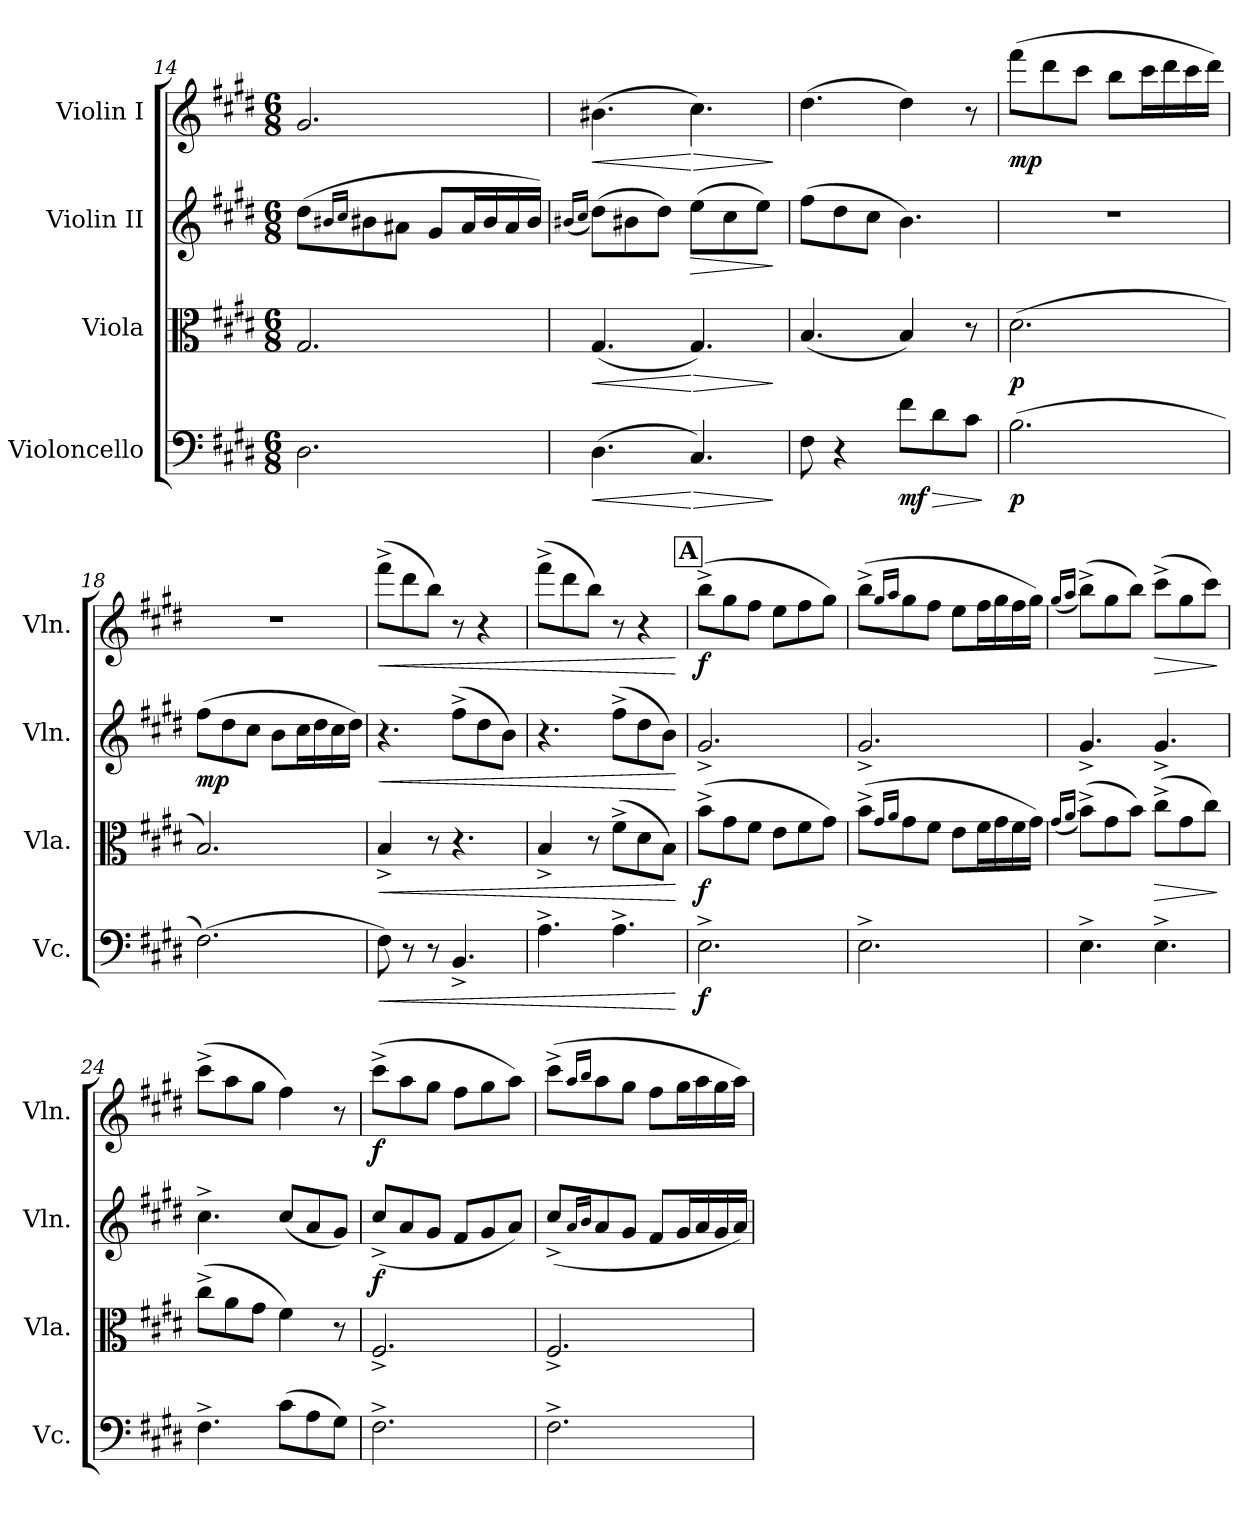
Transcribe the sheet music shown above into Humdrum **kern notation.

**kern	**dynam	**kern	**dynam	**kern	**dynam	**kern	**dynam
*part4	*part4	*part3	*part3	*part2	*part2	*part1	*part1
*staff4	*staff4	*staff3	*staff3	*staff2	*staff2	*staff1	*staff1
*I"Violoncello	*	*I"Viola	*	*I"Violin II	*	*I"Violin I	*
*I'Vc.	*	*I'Vla.	*	*I'Vln.	*	*I'Vln.	*
!!LO:LB:g=z
*clefF4	*	*clefC3	*	*clefG2	*	*clefG2	*
*k[f#c#g#d#]	*	*k[f#c#g#d#]	*	*k[f#c#g#d#]	*	*k[f#c#g#d#]	*
*M6/8	*	*M6/8	*	*M6/8	*	*M6/8	*
=14	=14	=14	=14	=14	=14	=14	=14
2.D#\	.	2.G#/	.	(8dd#\L	.	2.g#/	.
.	.	.	.	16qb#X/LL	.	.	.
.	.	.	.	16qcc#/JJ	.	.	.
.	.	.	.	8b#\	.	.	.
.	.	.	.	8a#X\J	.	.	.
.	.	.	.	8g#/L	.	.	.
.	.	.	.	16a#/L	.	.	.
.	.	.	.	16b#/	.	.	.
.	.	.	.	16a#/	.	.	.
.	.	.	.	16b#/JJ)	.	.	.
=15	=15	=15	=15	=15	=15	=15	=15
.	.	.	.	(16qb#X/LL	.	.	.
.	.	.	.	16qcc#/JJ	.	.	.
!	!LO:HP:b	!	!LO:HP:b	!	!	!	!LO:HP:b
(4.D#\	<	(4.G#/	<	(8dd#\L)	.	(4.b#X\	<
.	.	.	.	8b#\	.	.	.
.	.	.	.	8dd#\J)	.	.	.
!	!LO:HP:n=1:b	!	!LO:HP:n=1:b	!	!LO:HP:b	!	!LO:HP:n=1:b
4.C#/)	[ >	4.G#/)	[ >	(8ee\L	>	4.cc#\)	[ >
.	.	.	.	8cc#\	.	.	.
.	.	.	.	8ee\J)	.	.	.
.	]	.	]	.	]	.	]
=16	=16	=16	=16	=16	=16	=16	=16
8F#\	.	(4.B/	.	(8ff#\L	.	(4.dd#\	.
4r	.	.	.	8dd#\	.	.	.
.	.	.	.	8cc#\J	.	.	.
!	!LO:DY:b	!	!	!	!	!	!
8f#\L	mf	4B/)	.	4.b\)	.	4dd#\)	.
!	!LO:HP:b	!	!	!	!	!	!
8d#\	>	.	.	.	.	.	.
8c#\J	.	8r	.	.	.	8r	.
.	]	.	.	.	.	.	.
=17	=17	=17	=17	=17	=17	=17	=17
!	!LO:DY:b	!	!LO:DY:b	!	!	!	!LO:DY:b
(2.B\	p	(2.d#\	p	2.r	.	(8fff#\L	mp
.	.	.	.	.	.	8ddd#\	.
.	.	.	.	.	.	8ccc#\J	.
.	.	.	.	.	.	8bb\L	.
.	.	.	.	.	.	16ccc#\L	.
.	.	.	.	.	.	16ddd#\	.
.	.	.	.	.	.	16ccc#\	.
.	.	.	.	.	.	16ddd#\JJ)	.
!!LO:LB:g=z
=18	=18	=18	=18	=18	=18	=18	=18
!	!	!	!	!	!LO:DY:b	!	!
(2.F#\)	.	2.B/)	.	(8ff#\L	mp	2.r	.
.	.	.	.	8dd#\	.	.	.
.	.	.	.	8cc#\J	.	.	.
.	.	.	.	8b\L	.	.	.
.	.	.	.	16cc#\L	.	.	.
.	.	.	.	16dd#\	.	.	.
.	.	.	.	16cc#\	.	.	.
.	.	.	.	16dd#\JJ)	.	.	.
=19	=19	=19	=19	=19	=19	=19	=19
!	!LO:HP:b	!	!LO:HP:b	!	!LO:HP:b	!	!LO:HP:b
8F#\)	<	4B^/	<	4.r	<	(8fff#^\L	<
8r	.	.	.	.	.	8ddd#\	.
8r	.	8r	.	.	.	8bb\J)	.
4.BB^/	.	4.r	.	(8ff#^\L	.	8r	.
.	.	.	.	8dd#\	.	4r	.
.	.	.	.	8b\J)	.	.	.
=20	=20	=20	=20	=20	=20	=20	=20
4.A^\	.	4B^/	.	4.r	.	(8fff#^\L	.
.	.	.	.	.	.	8ddd#\	.
.	.	8r	.	.	.	8bb\J)	.
4.A^\	.	(8f#^\L	.	(8ff#^\L	.	8r	.
.	.	8d#\	.	8dd#\	.	4r	.
.	.	8B\J)	.	8b\J)	.	.	.
.	[	.	[	.	[	.	[
!!LO:REH:place=s1:a:B:fs=14:t=A
=21	=21	=21	=21	=21	=21	=21	=21
!	!LO:DY:b	!	!LO:DY:b	!	!	!	!LO:DY:b
2.E^\	f	(8b^\L	f	2.g#^/	.	(8bb^\L	f
.	.	8g#\	.	.	.	8gg#\	.
.	.	8f#\J	.	.	.	8ff#\J	.
.	.	8e\L	.	.	.	8ee\L	.
.	.	8f#\	.	.	.	8ff#\	.
.	.	8g#\J)	.	.	.	8gg#\J)	.
=22	=22	=22	=22	=22	=22	=22	=22
2.E^\	.	(8b^\L	.	2.g#^/	.	(8bb^\L	.
.	.	16qg#/LL	.	.	.	16qgg#/LL	.
.	.	16qa/JJ	.	.	.	16qaa/JJ	.
.	.	8g#\	.	.	.	8gg#\	.
.	.	8f#\J	.	.	.	8ff#\J	.
.	.	8e\L	.	.	.	8ee\L	.
.	.	16f#\L	.	.	.	16ff#\L	.
.	.	16g#\	.	.	.	16gg#\	.
.	.	16f#\	.	.	.	16ff#\	.
.	.	16g#\JJ)	.	.	.	16gg#\JJ)	.
!!LO:PB:g=z
=23	=23	=23	=23	=23	=23	=23	=23
.	.	(16qg#/LL	.	.	.	(16qgg#/LL	.
.	.	16qa/JJ	.	.	.	16qaa/JJ	.
4.E^\	.	(8b^\L)	.	4.g#^/	.	(8bb^\L)	.
.	.	8g#\	.	.	.	8gg#\	.
.	.	8b\J)	.	.	.	8bb\J)	.
!	!	!	!LO:HP:b	!	!	!	!LO:HP:b
4.E^\	.	(8cc#^\L	>	4.g#^/	.	(8ccc#^\L	>
.	.	8g#\	.	.	.	8gg#\	.
.	.	8cc#\J)	.	.	.	8ccc#\J)	.
.	.	.	]	.	.	.	]
=24	=24	=24	=24	=24	=24	=24	=24
4.F#^\	.	(8cc#^\L	.	4.cc#^\	.	(8ccc#^\L	.
.	.	8a\	.	.	.	8aa\	.
.	.	8g#\J	.	.	.	8gg#\J	.
(8c#\L	.	4f#\)	.	(8cc#/L	.	4ff#\)	.
8A\	.	.	.	8a/	.	.	.
8G#\J)	.	8r	.	8g#/J)	.	8r	.
=25	=25	=25	=25	=25	=25	=25	=25
!	!	!	!	!	!LO:DY:b	!	!LO:DY:b
2.F#^\	.	2.F#^/	.	(8cc#^/L	f	(8ccc#^\L	f
.	.	.	.	8a/	.	8aa\	.
.	.	.	.	8g#/J	.	8gg#\J	.
.	.	.	.	8f#/L	.	8ff#\L	.
.	.	.	.	8g#/	.	8gg#\	.
.	.	.	.	8a/J)	.	8aa\J)	.
=26	=26	=26	=26	=26	=26	=26	=26
2.F#^\	.	2.F#^/	.	(8cc#^/L	.	(8ccc#^\L	.
.	.	.	.	16qa/LL	.	16qaa/LL	.
.	.	.	.	16qb/JJ	.	16qbb/JJ	.
.	.	.	.	8a/	.	8aa\	.
.	.	.	.	8g#/J	.	8gg#\J	.
.	.	.	.	8f#/L	.	8ff#\L	.
.	.	.	.	16g#/L	.	16gg#\L	.
.	.	.	.	16a/	.	16aa\	.
.	.	.	.	16g#/	.	16gg#\	.
.	.	.	.	16a/JJ)	.	16aa\JJ)	.
=	=	=	=	=	=	=	=
*-	*-	*-	*-	*-	*-	*-	*-
